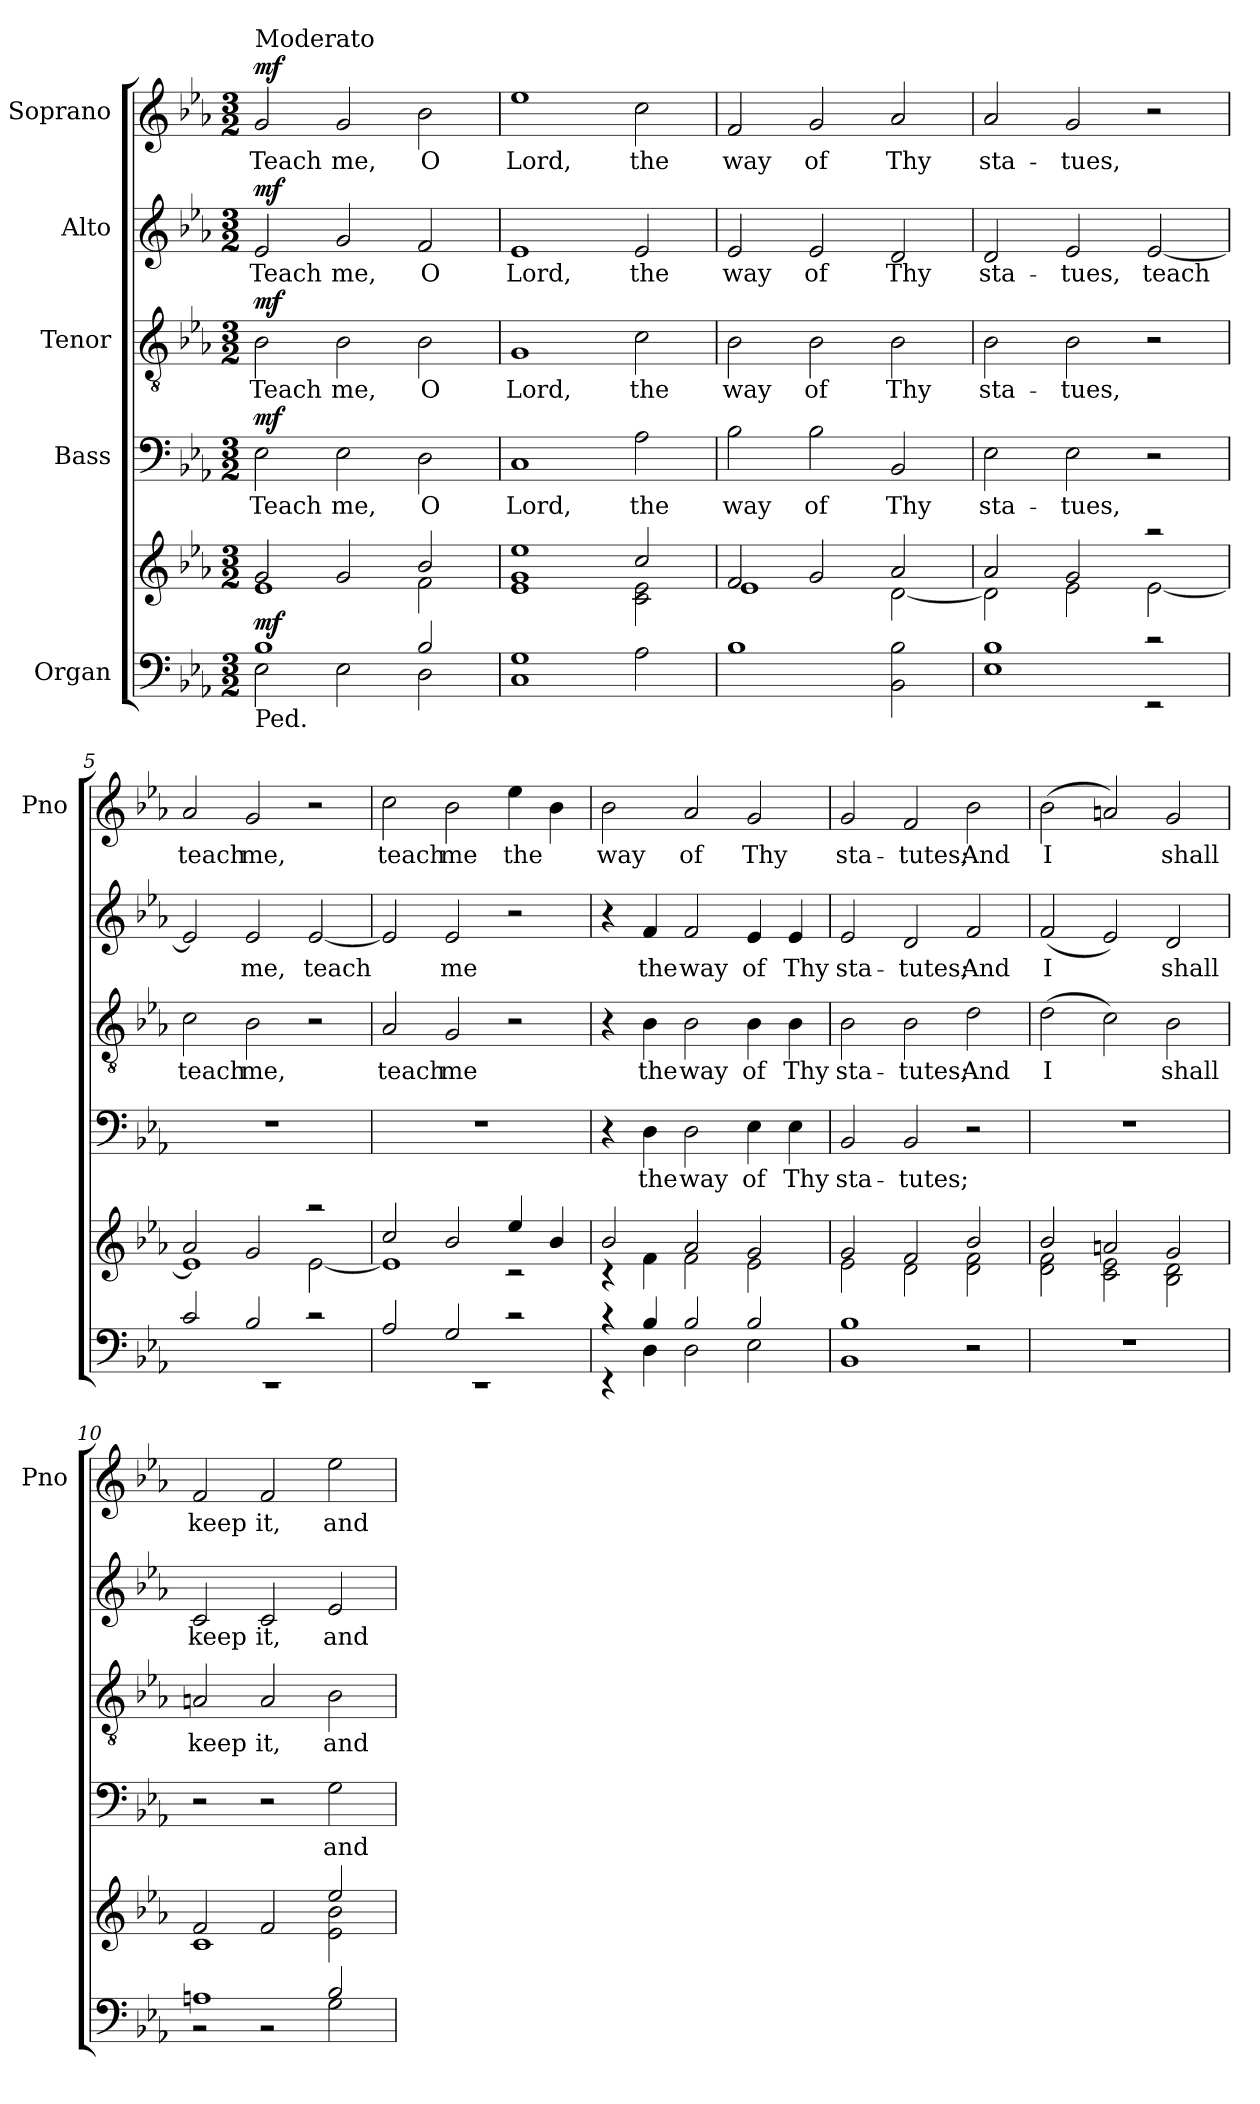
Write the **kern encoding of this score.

**kern	**kern	**dynam	**kern	**text	**dynam	**kern	**text	**dynam	**kern	**text	**dynam	**kern	**text	**dynam
*part5	*part5	*part5	*part4	*part4	*part4	*part3	*part3	*part3	*part2	*part2	*part2	*part1	*part1	*part1
*staff6	*staff5	*staff5/6	*staff4	*staff4	*staff4	*staff3	*staff3	*staff3	*staff2	*staff2	*staff2	*staff1	*staff1	*staff1
*I"Organ	*	*	*I"Bass	*	*	*I"Tenor	*	*	*I"Alto	*	*	*I"Soprano	*	*
*	*	*	*	*	*	*	*	*	*	*	*	*I'Pno	*	*
*clefF4	*clefG2	*	*clefF4	*	*	*clefGv2	*	*	*clefG2	*	*	*clefG2	*	*
*k[b-e-a-]	*k[b-e-a-]	*	*k[b-e-a-]	*	*	*k[b-e-a-]	*	*	*k[b-e-a-]	*	*	*k[b-e-a-]	*	*
*E-:	*E-:	*	*E-:	*	*	*E-:	*	*	*E-:	*	*	*E-:	*	*
*M3/2	*M3/2	*	*M3/2	*	*	*M3/2	*	*	*M3/2	*	*	*M3/2	*	*
=1	=1	=1	=1	=1	=1	=1	=1	=1	=1	=1	=1	=1	=1	=1
*^	*^	*	*	*	*	*	*	*	*	*	*	*	*	*
!	!	!	!	!	!	!	!	!	!	!	!	!	!	!LO:TX:a:t=Moderato	!	!
!LO:TX:b:t=Ped.	!	!	!	!	!	!	!	!	!	!	!	!	!	!	!	!
!	!	!	!	!LO:DY:a=2	!	!	!LO:DY:a	!	!	!LO:DY:a	!	!	!LO:DY:a	!	!	!LO:DY:a
1B-	2E-\	2g/	1e-	mf	2E-\	Teach	mf	2B-\	Teach	mf	2e-/	Teach	mf	2g/	Teach	mf
.	2E-\	2g/	.	.	2E-\	me,	.	2B-\	me,	.	2g/	me,	.	2g/	me,	.
2B-/	2D\	2b-/	2f\	.	2D\	O	.	2B-\	O	.	2f/	O	.	2b-\	O	.
=2	=2	=2	=2	=2	=2	=2	=2	=2	=2	=2	=2	=2	=2	=2	=2	=2
1G	1C	1ee-	1e- 1g	.	1C	Lord,	.	1G	Lord,	.	1e-	Lord,	.	1ee-	Lord,	.
2ryy	2A-\	2cc/	2c\ 2e-\	.	2A-\	the	.	2c\	the	.	2e-/	the	.	2cc\	the	.
*v	*v	*	*	*	*	*	*	*	*	*	*	*	*	*	*	*
=3	=3	=3	=3	=3	=3	=3	=3	=3	=3	=3	=3	=3	=3	=3	=3
1B-	2f/	1e-	.	2B-\	way	.	2B-\	way	.	2e-/	way	.	2f/	way	.
.	2g/	.	.	2B-\	of	.	2B-\	of	.	2e-/	of	.	2g/	of	.
2BB-\ 2B-\	2a-/	[<2d\	.	2BB-/	Thy	.	2B-\	Thy	.	2d/	Thy	.	2a-/	Thy	.
=4	=4	=4	=4	=4	=4	=4	=4	=4	=4	=4	=4	=4	=4	=4	=4
*^	*	*	*	*	*	*	*	*	*	*	*	*	*	*	*
1B-	1E-	2a-/	2d\]	.	2E-\	sta-	.	2B-\	sta-	.	2d/	sta-	.	2a-/	sta-	.
.	.	2g/	2e-\	.	2E-\	-tues,	.	2B-\	-tues,	.	2e-/	-tues,	.	2g/	-tues,	.
2rc	2rEE	2raa	[<2e-\	.	2r	.	.	2r	.	.	[2e-/	teach	.	2r	.	.
=5	=5	=5	=5	=5	=5	=5	=5	=5	=5	=5	=5	=5	=5	=5	=5	=5
!	!LO:N:vis=1	!	!	!	!	!	!	!	!	!	!	!	!	!	!	!
2c/	1.rEE	2a-/	1e-]	.	1.r	.	.	2c\	teach	.	2e-/]	.	.	2a-/	teach	.
2B-/	.	2g/	.	.	.	.	.	2B-\	me,	.	2e-/	me,	.	2g/	me,	.
2rc	.	2raa	[<2e-\	.	.	.	.	2r	.	.	[2e-/	teach	.	2r	.	.
=6	=6	=6	=6	=6	=6	=6	=6	=6	=6	=6	=6	=6	=6	=6	=6	=6
!	!LO:N:vis=1	!	!	!	!	!	!	!	!	!	!	!	!	!	!	!
2A-/	1.rEE	2cc/	1e-]	.	1.r	.	.	2A-/	teach	.	2e-/]	.	.	2cc\	teach	.
2G/	.	2b-/	.	.	.	.	.	2G/	me	.	2e-/	me	.	2b-\	me	.
2rc	.	4ee-/	2rc	.	.	.	.	2r	.	.	2r	.	.	4ee-\	the	.
.	.	4b-/	.	.	.	.	.	.	.	.	.	.	.	4b-\	.	.
!!LO:LB:g=z
=7	=7	=7	=7	=7	=7	=7	=7	=7	=7	=7	=7	=7	=7	=7	=7	=7
4rc	4rEE	2b-/	4rc	.	4r	.	.	4r	.	.	4r	.	.	2b-\	way	.
4B-/	4D\	.	4f\	.	4D\	the	.	4B-\	the	.	4f/	the	.	.	.	.
2B-/	2D\	2a-/	2f\	.	2D\	way	.	2B-\	way	.	2f/	way	.	2a-/	of	.
2B-/	2E-\	2g/	2e-\	.	4E-\	of	.	4B-\	of	.	4e-/	of	.	2g/	Thy	.
.	.	.	.	.	4E-\	Thy	.	4B-\	Thy	.	4e-/	Thy	.	.	.	.
=8	=8	=8	=8	=8	=8	=8	=8	=8	=8	=8	=8	=8	=8	=8	=8	=8
1B-	1BB-	2g/	2e-\	.	2BB-/	sta-	.	2B-\	sta-	.	2e-/	sta-	.	2g/	sta-	.
.	.	2f/	2d\	.	2BB-/	-tutes;	.	2B-\	-tutes;	.	2d/	-tutes;	.	2f/	-tutes;	.
2ryy	2r	2b-/	2d\ 2f\	.	2r	.	.	2d\	And	.	2f/	And	.	2b-\	And	.
*v	*v	*	*	*	*	*	*	*	*	*	*	*	*	*	*	*
=9	=9	=9	=9	=9	=9	=9	=9	=9	=9	=9	=9	=9	=9	=9	=9
1.r	2b-/	2d\ 2f\	.	1.r	.	.	(2d\	I	.	(2f/	I	.	(2b-\	I	.
.	2an/	2c\ 2e-\	.	.	.	.	2c\)	.	.	2e-/)	.	.	2an/)	.	.
.	2g/	2B-\ 2d\	.	.	.	.	2B-\	shall	.	2d/	shall	.	2g/	shall	.
=10	=10	=10	=10	=10	=10	=10	=10	=10	=10	=10	=10	=10	=10	=10	=10
*^	*	*	*	*	*	*	*	*	*	*	*	*	*	*	*
1An	2rBB	2f/	1c	.	2r	.	.	2An/	keep	.	2c/	keep	.	2f/	keep	.
.	2rBB	2f/	.	.	2r	.	.	2A/	it,	.	2c/	it,	.	2f/	it,	.
2B-/	2G\	2ee-/	2e-\ 2b-\	.	2G\	and	.	2B-\	and	.	2e-/	and	.	2ee-\	and	.
*v	*v	*	*	*	*	*	*	*	*	*	*	*	*	*	*	*
*	*v	*v	*	*	*	*	*	*	*	*	*	*	*	*	*
=	=	=	=	=	=	=	=	=	=	=	=	=	=	=
*-	*-	*-	*-	*-	*-	*-	*-	*-	*-	*-	*-	*-	*-	*-
